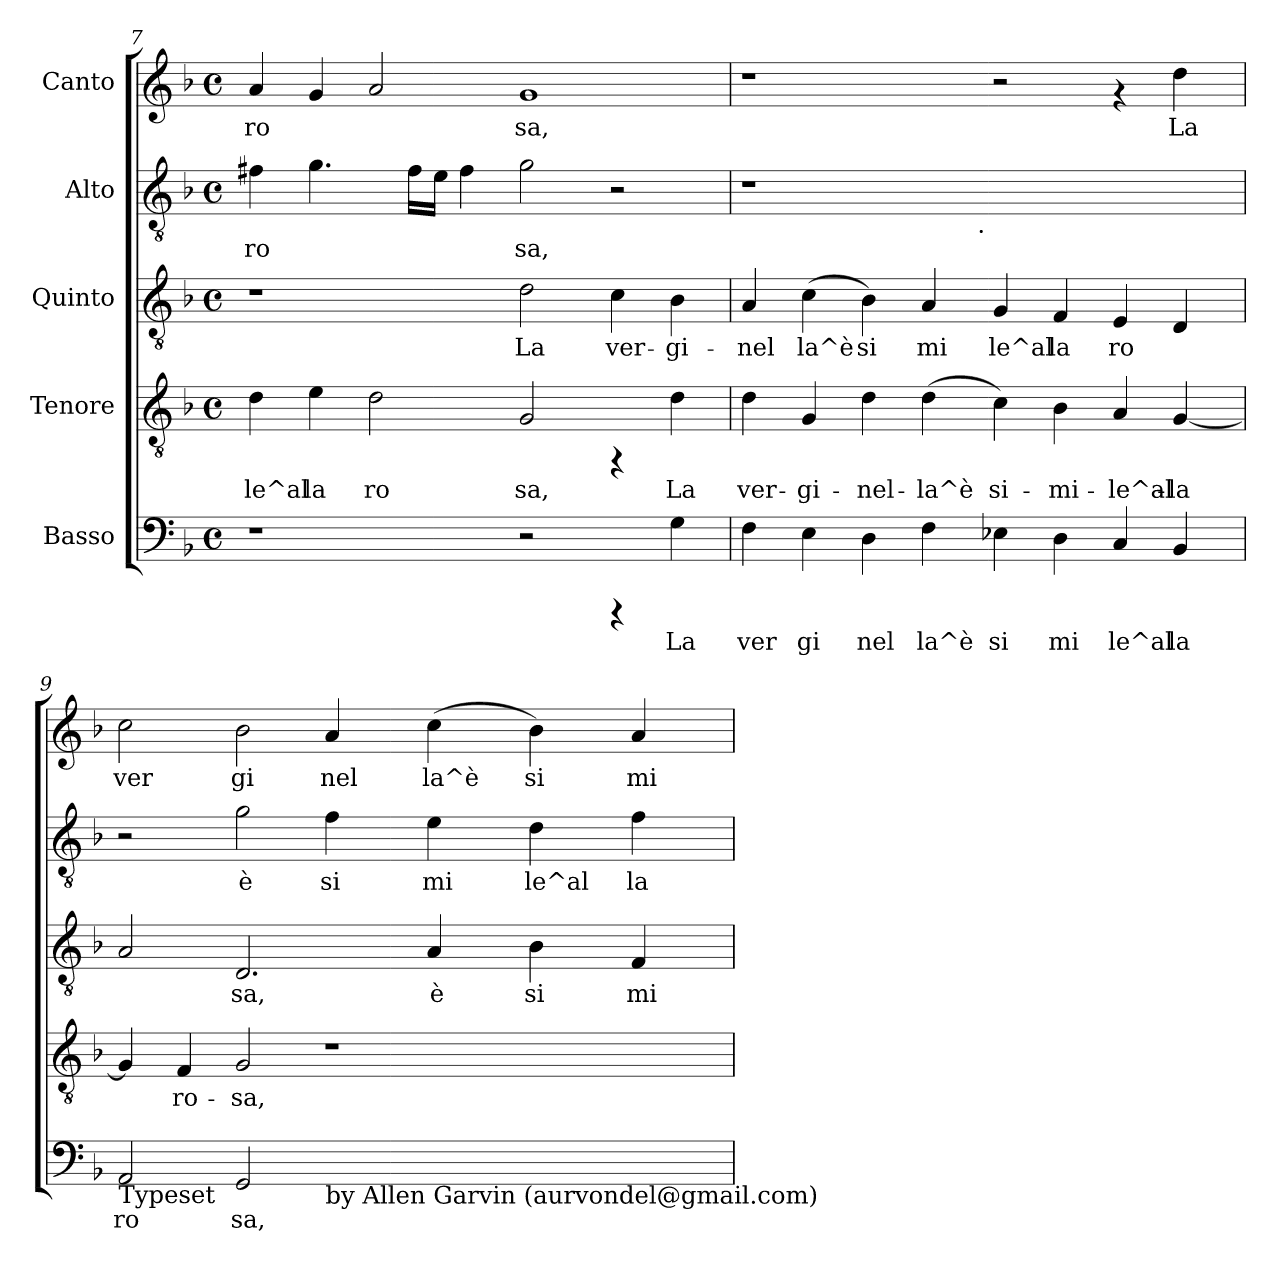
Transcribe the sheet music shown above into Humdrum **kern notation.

**kern	**text	**kern	**text	**kern	**text	**kern	**text	**kern	**text
*part5	*part5	*part4	*part4	*part3	*part3	*part2	*part2	*part1	*part1
*staff5	*staff5	*staff4	*staff4	*staff3	*staff3	*staff2	*staff2	*staff1	*staff1
*I"Basso	*	*I"Tenore	*	*I"Quinto	*	*I"Alto	*	*I"Canto	*
*clefF4	*	*clefGv2	*	*clefGv2	*	*clefGv2	*	*clefG2	*
*k[b-]	*	*k[b-]	*	*k[b-]	*	*k[b-]	*	*k[b-]	*
*F:	*	*F:	*	*F:	*	*F:	*	*F:	*
*M4/4	*	*M4/4	*	*M4/4	*	*M4/4	*	*M4/4	*
*met(c)	*	*met(c)	*	*met(c)	*	*met(c)	*	*met(c)	*
=7	=7	=7	=7	=7	=7	=7	=7	=7	=7
!	!	!	!LO:LY:b:cj	!	!	!	!LO:LY:b:cj	!	!LO:LY:b:cj
1r	.	4d\	le^al	1r	.	4f#X\	ro	4a/	ro
!	!	!	!LO:LY:b:cj	!	!	!	!LO:LY:b:cj	!	!LO:LY:b:cj
.	.	4e\	la	.	.	4.g\	.	4g/	.
!	!	!	!LO:LY:b:cj	!	!	!	!	!	!LO:LY:b:cj
.	.	2d\	ro	.	.	.	.	2a/	.
!	!	!	!	!	!	!	!LO:LY:b:cj	!	!
.	.	.	.	.	.	16f#\L	.	.	.
!	!	!	!	!	!	!	!LO:LY:b:cj	!	!
.	.	.	.	.	.	16e\J	.	.	.
!	!	!	!	!	!	!	!LO:LY:b:cj	!	!
.	.	.	.	.	.	4f#\	.	.	.
!	!	!	!LO:LY:b:cj	!	!LO:LY:b:cj	!	!LO:LY:b:cj	!	!LO:LY:b:cj
2r	.	2G/	sa,	2d\	La	2g\	sa,	1g	sa,
!	!	!	!	!	!LO:LY:b:cj	!	!	!	!
4rCCC	.	4rFF	.	4c\	ver-	2r	.	.	.
!	!LO:LY:b:cj	!	!LO:LY:b:cj	!	!LO:LY:b:cj	!	!	!	!
4G\	La	4d\	La	4B-\	-gi-	.	.	.	.
!!LO:PB:g=z
=8	=8	=8	=8	=8	=8	=8	=8	=8	=8
!	!LO:LY:b:cj	!	!LO:LY:b:cj	!	!LO:LY:b:cj	!	!	!	!
*	*	*	*	*	*	*^	*	*	*
4F\	ver	4d\	ver-	4A/	-nel	1r	2ryy	.	1r	.
!	!LO:LY:b:cj	!	!LO:LY:b:cj	!	!LO:LY:b:cj	!	!	!	!	!
4E\	gi	4G/	-gi-	(<4c\	la^è	.	.	.	.	.
!	!LO:LY:b:cj	!	!LO:LY:b:cj	!	!LO:LY:b:cj	!	!	!	!	!
4D\	nel	4d\	-nel-	4B-\)	si	.	4...ryy	.	.	.
!	!LO:LY:b:cj	!	!LO:LY:b:cj	!	!LO:LY:b:cj	!	!	!	!	!
4F\	la^è	(<4d\	-la^è	4A/	mi	.	.	.	.	.
!	!	!	!	!	!	!	!LO:TX:b:t=.	!	!	!
.	.	.	.	.	.	.	1ryy	.	.	.
!	!LO:LY:b:cj	!	!LO:LY:b:cj	!	!LO:LY:b:cj	!	!	!	!	!
4E-X\	si	4c\)	si-	4G/	le^al	1ryy	.	.	2r	.
!	!LO:LY:b:cj	!	!LO:LY:b:cj	!	!LO:LY:b:cj	!	!	!	!	!
4D\	mi	4B-\	-mi-	4F/	la	.	.	.	.	.
!	!LO:LY:b:cj	!	!LO:LY:b:cj	!	!LO:LY:b:cj	!	!	!	!	!
4C/	le^al	4A/	-le^al-	4E/	ro	.	.	.	4rf	.
!	!LO:LY:b:cj	!	!LO:LY:b:cj	!	!LO:LY:b:cj	!	!	!	!	!LO:LY:b:cj
4BB-/	la	[<4G/	-la	4D/	.	.	.	.	4dd\	La
.	.	.	.	.	.	.	32ryy	.	.	.
=9	=9	=9	=9	=9	=9	=9	=9	=9	=9	=9
!LO:TX:b:t=Typeset	!	!	!	!	!	!	!	!	!	!
!	!LO:LY:b:cj	!	!LO:LY:b:cj	!	!LO:LY:b:cj	!	!	!	!	!LO:LY:b:cj
*	*	*	*	*	*	*v	*v	*	*	*
2AA/	ro	4G/]	.	2A/	.	2r	.	2cc\	ver
!	!	!	!LO:LY:b:cj	!	!	!	!	!	!
.	.	4F/	ro-	.	.	.	.	.	.
!	!LO:LY:b:cj	!	!LO:LY:b:cj	!	!LO:LY:b:cj	!	!LO:LY:b:cj	!	!LO:LY:b:cj
2GG/	sa,	2G/	-sa,	2.D/	sa,	2g\	è	2b-\	gi
!LO:TX:b:t=by Allen Garvin (aurvondel@gmail.com)	!	!	!	!	!	!	!	!	!
!	!	!	!	!	!	!	!LO:LY:b:cj	!	!LO:LY:b:cj
1ryy	.	1r	.	.	.	4f\	si	4a/	nel
!	!	!	!	!	!LO:LY:b:cj	!	!LO:LY:b:cj	!	!LO:LY:b:cj
.	.	.	.	4A/	è	4e\	mi	(<4cc\	la^è
!	!	!	!	!	!LO:LY:b:cj	!	!LO:LY:b:cj	!	!LO:LY:b:cj
.	.	.	.	4B-\	si	4d\	le^al	4b-\)	si
!	!	!	!	!	!LO:LY:b:cj	!	!LO:LY:b:cj	!	!LO:LY:b:cj
.	.	.	.	4F/	mi	4f\	la	4a/	mi
=	=	=	=	=	=	=	=	=	=
*-	*-	*-	*-	*-	*-	*-	*-	*-	*-
